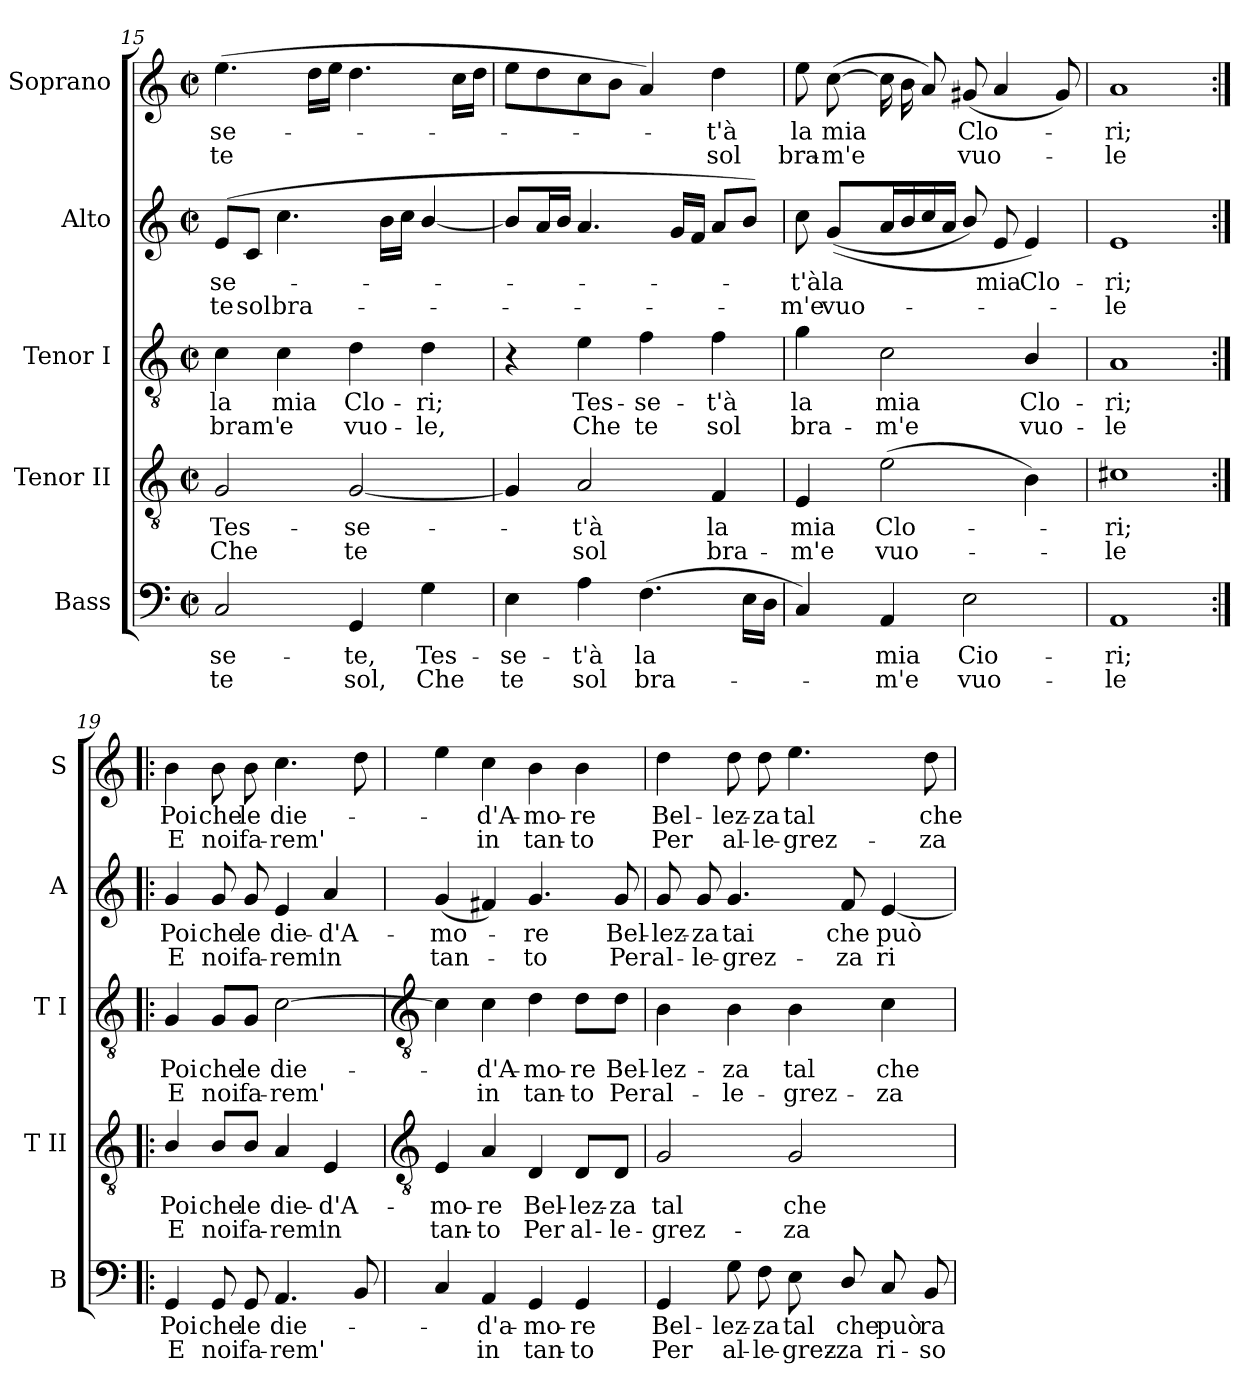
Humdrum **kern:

**kern	**text	**text	**kern	**text	**text	**kern	**text	**text	**kern	**text	**text	**kern	**text	**text
*part5	*part5	*part5	*part4	*part4	*part4	*part3	*part3	*part3	*part2	*part2	*part2	*part1	*part1	*part1
*staff5	*staff5	*staff5	*staff4	*staff4	*staff4	*staff3	*staff3	*staff3	*staff2	*staff2	*staff2	*staff1	*staff1	*staff1
*I"Bass	*	*	*I"Tenor II	*	*	*I"Tenor I	*	*	*I"Alto	*	*	*I"Soprano	*	*
*I'B	*	*	*I'T II	*	*	*I'T I	*	*	*I'A	*	*	*I'S	*	*
!!LO:LB:g=z
*clefF4	*	*	*clefGv2	*	*	*clefGv2	*	*	*clefG2	*	*	*clefG2	*	*
*k[]	*	*	*k[]	*	*	*k[]	*	*	*k[]	*	*	*k[]	*	*
*C:	*	*	*C:	*	*	*C:	*	*	*C:	*	*	*C:	*	*
*M2/2	*	*	*M2/2	*	*	*M2/2	*	*	*M2/2	*	*	*M2/2	*	*
*met(c|)	*	*	*met(c|)	*	*	*met(c|)	*	*	*met(c|)	*	*	*met(c|)	*	*
=15	=15	=15	=15	=15	=15	=15	=15	=15	=15	=15	=15	=15	=15	=15
!	!LO:LY:b	!LO:LY:b	!	!LO:LY:b	!LO:LY:b	!	!LO:LY:b	!LO:LY:b	!	!LO:LY:b	!LO:LY:b	!	!LO:LY:b	!LO:LY:b
2C	se-	-te	2G	Tes-	-Che	4c	la	bram'	(<8eL	se-	te	(>4.ee	se-	te
!	!	!	!	!	!	!	!	!	!	!	!LO:LY:b	!	!	!
.	.	.	.	.	.	.	.	.	8cJ	.	sol	.	.	.
!	!	!	!	!	!	!	!LO:LY:b	!LO:LY:b	!	!	!LO:LY:b	!	!	!
.	.	.	.	.	.	4c	mia	e	4.cc	.	bra-	.	.	.
.	.	.	.	.	.	.	.	.	.	.	.	16ddLL	.	.
.	.	.	.	.	.	.	.	.	.	.	.	16eeJJ	.	.
!	!LO:LY:b	!LO:LY:b	!	!LO:LY:b	!LO:LY:b	!	!LO:LY:b	!LO:LY:b	!	!	!	!	!	!
4GG	te,	sol,	[2G	se-	te	4d	Clo-	-vuo-	.	.	.	4.dd	.	.
.	.	.	.	.	.	.	.	.	16bLL	.	.	.	.	.
.	.	.	.	.	.	.	.	.	16ccJJ	.	.	.	.	.
!	!LO:LY:b	!LO:LY:b	!	!	!	!	!LO:LY:b	!LO:LY:b	!	!	!	!	!	!
4G	Tes-	-Che	.	.	.	4d	-ri;	le,	[4b/	.	.	.	.	.
.	.	.	.	.	.	.	.	.	.	.	.	16ccLL	.	.
.	.	.	.	.	.	.	.	.	.	.	.	16ddJJ	.	.
=16	=16	=16	=16	=16	=16	=16	=16	=16	=16	=16	=16	=16	=16	=16
!	!LO:LY:b	!LO:LY:b	!	!	!	!	!	!	!	!	!	!	!	!
4E	se-	-te	4G]	.	.	4r	.	.	8bL]	.	.	8eeL	.	.
.	.	.	.	.	.	.	.	.	16aL	.	.	8dd	.	.
.	.	.	.	.	.	.	.	.	16bJJ	.	.	.	.	.
!	!LO:LY:b	!LO:LY:b	!	!LO:LY:b	!LO:LY:b	!	!LO:LY:b	!LO:LY:b	!	!	!	!	!	!
4A	t'à	sol	2A	t'à	sol	4e	Tes-	-Che	4.a	.	.	8cc	.	.
.	.	.	.	.	.	.	.	.	.	.	.	8bJ	.	.
!	!LO:LY:b	!LO:LY:b	!	!	!	!	!LO:LY:b	!LO:LY:b	!	!	!	!	!	!
(>4.F	la	bra-	.	.	.	4f	se-	-te	.	.	.	4a)	.	.
.	.	.	.	.	.	.	.	.	16gLL	.	.	.	.	.
.	.	.	.	.	.	.	.	.	16fJJ	.	.	.	.	.
!	!	!	!	!LO:LY:b	!LO:LY:b	!	!LO:LY:b	!LO:LY:b	!	!	!	!	!LO:LY:b	!LO:LY:b
.	.	.	4F	la	bra-	4f	t'à	sol	8aL	.	.	4dd	t'à	sol
16ELL	.	.	.	.	.	.	.	.	8bJ)	.	.	.	.	.
16DJJ	.	.	.	.	.	.	.	.	.	.	.	.	.	.
=17	=17	=17	=17	=17	=17	=17	=17	=17	=17	=17	=17	=17	=17	=17
!	!	!	!	!LO:LY:b	!LO:LY:b	!	!LO:LY:b	!LO:LY:b	!	!LO:LY:b	!LO:LY:b	!	!LO:LY:b	!LO:LY:b
4C)	.	.	4E	-mia	m'e	4g	la	bra-	8cc	t'à	m'e	8ee	la	bra-
!	!	!	!	!	!	!	!	!	!	!LO:LY:b	!LO:LY:b	!	!LO:LY:b	!LO:LY:b
.	.	.	.	.	.	.	.	.	(<(<8gL	la	vuo-	(>[8ccL	-mia	m'e
!	!LO:LY:b	!LO:LY:b	!	!LO:LY:b	!LO:LY:b	!	!LO:LY:b	!LO:LY:b	!	!	!	!	!	!
4AA	mia	m'e	(>2e	Clo-	vuo-	2c	-mia	m'e	16aL	.	.	16ccL]	.	.
.	.	.	.	.	.	.	.	.	16b	.	.	16b	.	.
.	.	.	.	.	.	.	.	.	16cc	.	.	8aJ)	.	.
.	.	.	.	.	.	.	.	.	16aJJ	.	.	.	.	.
!	!LO:LY:b	!LO:LY:b	!	!	!	!	!	!	!	!	!	!	!LO:LY:b	!LO:LY:b
2E	Cio-	-vuo-	.	.	.	.	.	.	8b/)	.	.	(<8g#XL	Clo-	vuo-
!	!	!	!	!	!	!	!	!	!	!LO:LY:b	!	!	!	!
.	.	.	.	.	.	.	.	.	8e	mia	.	4a	.	.
!	!	!	!	!	!	!	!LO:LY:b	!LO:LY:b	!	!LO:LY:b	!	!	!	!
.	.	.	4B)	.	.	4B/	Clo-	-vuo-	4e)	Clo-	.	.	.	.
.	.	.	.	.	.	.	.	.	.	.	.	8g#J)	.	.
=18	=18	=18	=18	=18	=18	=18	=18	=18	=18	=18	=18	=18	=18	=18
!	!LO:LY:b	!LO:LY:b	!	!LO:LY:b	!LO:LY:b	!	!LO:LY:b	!LO:LY:b	!	!LO:LY:b	!LO:LY:b	!	!LO:LY:b	!LO:LY:b
1AA	-ri;	le	1c#X	ri;	le	1A	-ri;	le	1e	-ri;	le	1a	ri;	le
=19:|!|:	=19:|!|:	=19:|!|:	=19:|!|:	=19:|!|:	=19:|!|:	=19:|!|:	=19:|!|:	=19:|!|:	=19:|!|:	=19:|!|:	=19:|!|:	=19:|!|:	=19:|!|:	=19:|!|:
!	!LO:LY:b	!LO:LY:b	!	!LO:LY:b	!LO:LY:b	!	!LO:LY:b	!LO:LY:b	!	!LO:LY:b	!LO:LY:b	!	!LO:LY:b	!LO:LY:b
4GG	Poi	E	4B/	Poi	E	4G	Poi	E	4g	Poi	E	4b	Poi	E
!	!LO:LY:b	!LO:LY:b	!	!LO:LY:b	!LO:LY:b	!	!LO:LY:b	!LO:LY:b	!	!LO:LY:b	!LO:LY:b	!	!LO:LY:b	!LO:LY:b
8GG	che	noi	8B/L	che	noi	8G/L	che	noi	8g	che	noi	8b	che	noi
!	!LO:LY:b	!LO:LY:b	!	!LO:LY:b	!LO:LY:b	!	!LO:LY:b	!LO:LY:b	!	!LO:LY:b	!LO:LY:b	!	!LO:LY:b	!LO:LY:b
8GG	le	fa-	8B/J	le	fa-	8G/J	le	fa-	8g	le	fa-	8b	le	fa-
!	!LO:LY:b	!LO:LY:b	!	!LO:LY:b	!LO:LY:b	!	!LO:LY:b	!LO:LY:b	!	!LO:LY:b	!LO:LY:b	!	!LO:LY:b	!LO:LY:b
4.AA	-die-	rem'	4A	-die-	-rem'	[2c	-die-	rem'	4e	-die-	-rem'	4.cc	-die-	rem'
!	!	!	!	!LO:LY:b	!LO:LY:b	!	!	!	!	!LO:LY:b	!LO:LY:b	!	!	!
.	.	.	4E	d'A-	-in	.	.	.	4a	d'A-	-in	.	.	.
8BB	.	.	.	.	.	.	.	.	.	.	.	8dd	.	.
!!LO:LB:g=z
=20	=20	=20	=20	=20	=20	=20	=20	=20	=20	=20	=20	=20	=20	=20
*	*	*	*clefGv2	*	*	*clefGv2	*	*	*	*	*	*	*	*
!	!	!	!	!LO:LY:b	!LO:LY:b	!	!	!	!	!LO:LY:b	!LO:LY:b	!	!	!
4C	.	.	4E	mo-	-tan-	4c]	.	.	(<4g	mo-	tan-	4ee	.	.
!	!LO:LY:b	!LO:LY:b	!	!LO:LY:b	!LO:LY:b	!	!LO:LY:b	!LO:LY:b	!	!	!	!	!LO:LY:b	!LO:LY:b
4AA	d'a-	-in	4A	-re	to	4c	d'A-	-in	4f#X)	.	.	4cc	d'A-	-in
!	!LO:LY:b	!LO:LY:b	!	!LO:LY:b	!LO:LY:b	!	!LO:LY:b	!LO:LY:b	!	!LO:LY:b	!LO:LY:b	!	!LO:LY:b	!LO:LY:b
4GG	mo-	-tan-	4D	Bel-	-Per	4d	mo-	-tan-	4.g	re	to	4b	mo-	-tan-
!	!LO:LY:b	!LO:LY:b	!	!LO:LY:b	!LO:LY:b	!	!LO:LY:b	!LO:LY:b	!	!	!	!	!LO:LY:b	!LO:LY:b
4GG	-re	to	8D/L	lez-	-al-	8d\L	-re	to	.	.	.	4b	-re	to
!	!	!	!	!LO:LY:b	!LO:LY:b	!	!LO:LY:b	!LO:LY:b	!	!LO:LY:b	!LO:LY:b	!	!	!
.	.	.	8D/J	-za	le-	8d\J	Bel-	-Per	8g	Bel-	-Per	.	.	.
=21	=21	=21	=21	=21	=21	=21	=21	=21	=21	=21	=21	=21	=21	=21
!	!LO:LY:b	!LO:LY:b	!	!LO:LY:b	!LO:LY:b	!	!LO:LY:b	!LO:LY:b	!	!LO:LY:b	!LO:LY:b	!	!LO:LY:b	!LO:LY:b
4GG	Bel-	-Per	2G	-tal	grez-	4B	lez-	-al-	8g	lez-	-al-	4dd	Bel-	-Per
!	!	!	!	!	!	!	!	!	!	!LO:LY:b	!LO:LY:b	!	!	!
.	.	.	.	.	.	.	.	.	8g	-za	le-	.	.	.
!	!LO:LY:b	!LO:LY:b	!	!	!	!	!LO:LY:b	!LO:LY:b	!	!LO:LY:b	!LO:LY:b	!	!LO:LY:b	!LO:LY:b
8G	lez-	-al-	.	.	.	4B	-za	le-	4.g	-tai	grez-	8dd	lez-	-al-
!	!LO:LY:b	!LO:LY:b	!	!	!	!	!	!	!	!	!	!	!LO:LY:b	!LO:LY:b
8F	-za	le-	.	.	.	.	.	.	.	.	.	8dd	-za	le-
!	!LO:LY:b	!LO:LY:b	!	!LO:LY:b	!LO:LY:b	!	!LO:LY:b	!LO:LY:b	!	!	!	!	!LO:LY:b	!LO:LY:b
8E	-tal	grez-	2G	-che	za	4B	-tal	grez-	.	.	.	4.ee	-tal	grez-
!	!LO:LY:b	!LO:LY:b	!	!	!	!	!	!	!	!LO:LY:b	!LO:LY:b	!	!	!
8D/	-che	za	.	.	.	.	.	.	8f	-che	za	.	.	.
!	!LO:LY:b	!LO:LY:b	!	!	!	!	!LO:LY:b	!LO:LY:b	!	!LO:LY:b	!LO:LY:b	!	!	!
8C	può	ri-	.	.	.	4c	-che	za	[4e	può	ri-	.	.	.
!	!LO:LY:b	!LO:LY:b	!	!	!	!	!	!	!	!	!	!	!LO:LY:b	!LO:LY:b
8BB	-ra-	-so-	.	.	.	.	.	.	.	.	.	8dd	-che	za
=	=	=	=	=	=	=	=	=	=	=	=	=	=	=
*-	*-	*-	*-	*-	*-	*-	*-	*-	*-	*-	*-	*-	*-	*-
